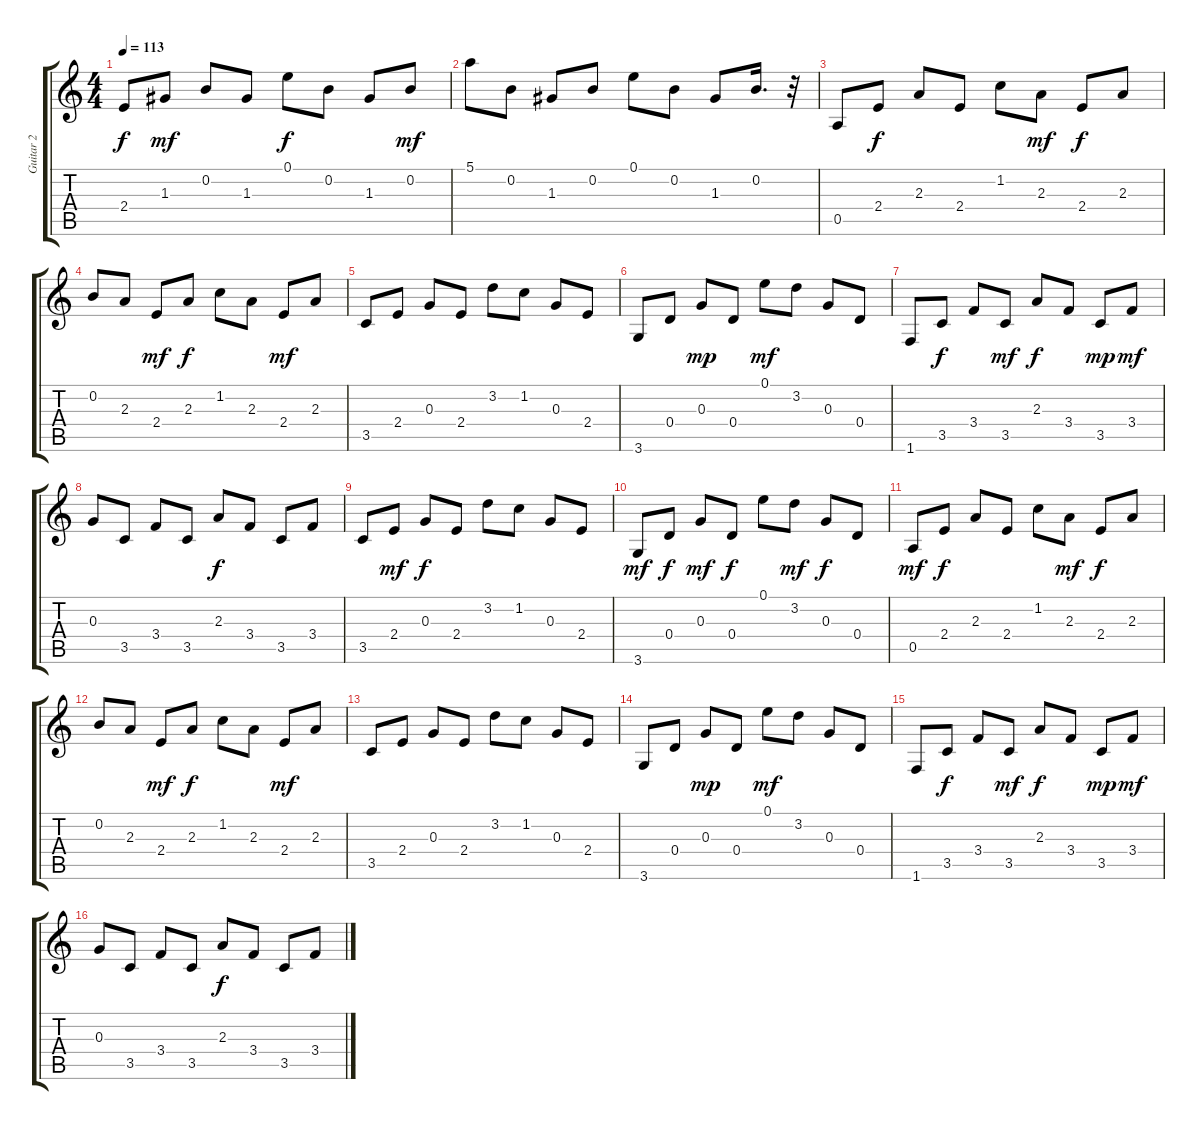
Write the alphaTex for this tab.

\track ("Guitar 2" "Guitar 2") {instrument acousticguitarsteel}
\staff {score tabs}
\tuning (E4 B3 G3 D3 A2 E2) {hide}
\ts (4 4)
\tempo 113
\clef g2
\ks c
2.4.8{dy f} 1.3.8{dy mf} 0.2.8 1.3.8 0.1.8{dy f} 0.2.8 1.3.8 0.2.8{dy mf} |
5.1.8 0.2.8 1.3.8 0.2.8 0.1.8 0.2.8 1.3.8 0.2.16{d} r.32 |
0.5.8 2.4.8{dy f} 2.3.8 2.4.8 1.2.8 2.3.8{dy mf} 2.4.8{dy f} 2.3.8 |
0.2.8 2.3.8 2.4.8{dy mf} 2.3.8{dy f} 1.2.8 2.3.8 2.4.8{dy mf} 2.3.8 |
3.5.8 2.4.8 0.3.8 2.4.8 3.2.8 1.2.8 0.3.8 2.4.8 |
3.6.8 0.4.8 0.3.8{dy mp} 0.4.8 0.1.8{dy mf} 3.2.8 0.3.8 0.4.8 |
1.6.8 3.5.8{dy f} 3.4.8 3.5.8{dy mf} 2.3.8{dy f} 3.4.8 3.5.8{dy mp} 3.4.8{dy mf} |
0.3.8 3.5.8 3.4.8 3.5.8 2.3.8{dy f} 3.4.8 3.5.8 3.4.8 |
3.5.8 2.4.8{dy mf} 0.3.8{dy f} 2.4.8 3.2.8 1.2.8 0.3.8 2.4.8 |
3.6.8{dy mf} 0.4.8{dy f} 0.3.8{dy mf} 0.4.8{dy f} 0.1.8 3.2.8{dy mf} 0.3.8{dy f} 0.4.8 |
0.5.8{dy mf} 2.4.8{dy f} 2.3.8 2.4.8 1.2.8 2.3.8{dy mf} 2.4.8{dy f} 2.3.8 |
0.2.8 2.3.8 2.4.8{dy mf} 2.3.8{dy f} 1.2.8 2.3.8 2.4.8{dy mf} 2.3.8 |
3.5.8 2.4.8 0.3.8 2.4.8 3.2.8 1.2.8 0.3.8 2.4.8 |
3.6.8 0.4.8 0.3.8{dy mp} 0.4.8 0.1.8{dy mf} 3.2.8 0.3.8 0.4.8 |
1.6.8 3.5.8{dy f} 3.4.8 3.5.8{dy mf} 2.3.8{dy f} 3.4.8 3.5.8{dy mp} 3.4.8{dy mf} |
0.3.8 3.5.8 3.4.8 3.5.8 2.3.8{dy f} 3.4.8 3.5.8 3.4.8
